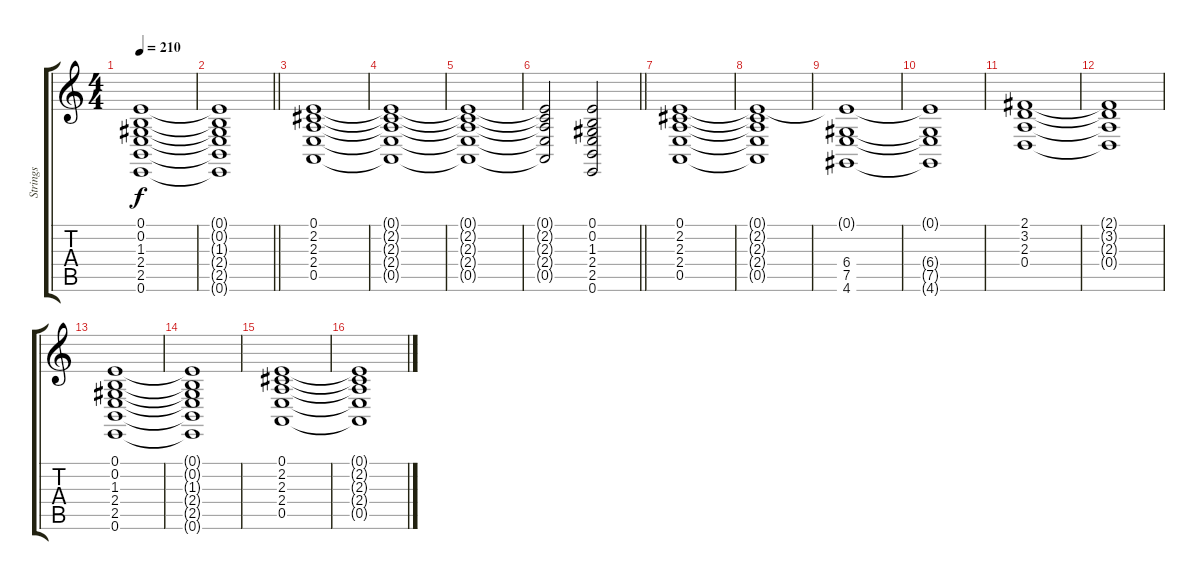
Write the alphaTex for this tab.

\track ("Strings" "Strings") {instrument stringensemble1}
\staff {score tabs}
\tuning (E4 B3 G3 D3 A2 E2) {hide}
\ts (4 4)
\tempo 210
\clef g2
\ks c
(0.1 0.2 1.3 2.4 2.5 0.6).1{dy f} |
\barLineRight lightlight
(0.1{t} 0.2{t} 1.3{t} 2.4{t} 2.5{t} 0.6{t}).1 |
\section ("" "")
(0.1 2.2 2.3 2.4 0.5).1 |
(0.1{t} 2.2{t} 2.3{t} 2.4{t} 0.5{t}).1 |
(0.1{t} 2.2{t} 2.3{t} 2.4{t} 0.5{t}).1 |
\barLineRight lightlight
(0.1{t} 2.2{t} 2.3{t} 2.4{t} 0.5{t}).2 (0.1 0.2 1.3 2.4 2.5 0.6).2 |
\section ("" "")
(0.1 2.2 2.3 2.4 0.5).1 |
(0.1{t} 2.2{t} 2.3{t} 2.4{t} 0.5{t}).1 |
(0.1{t} 6.4 7.5 4.6).1 |
(0.1{t} 6.4{t} 7.5{t} 4.6{t}).1 |
(2.1 3.2 2.3 0.4).1 |
(2.1{t} 3.2{t} 2.3{t} 0.4{t}).1 |
(0.1 0.2 1.3 2.4 2.5 0.6).1 |
(0.1{t} 0.2{t} 1.3{t} 2.4{t} 2.5{t} 0.6{t}).1 |
(0.1 2.2 2.3 2.4 0.5).1 |
(0.1{t} 2.2{t} 2.3{t} 2.4{t} 0.5{t}).1
